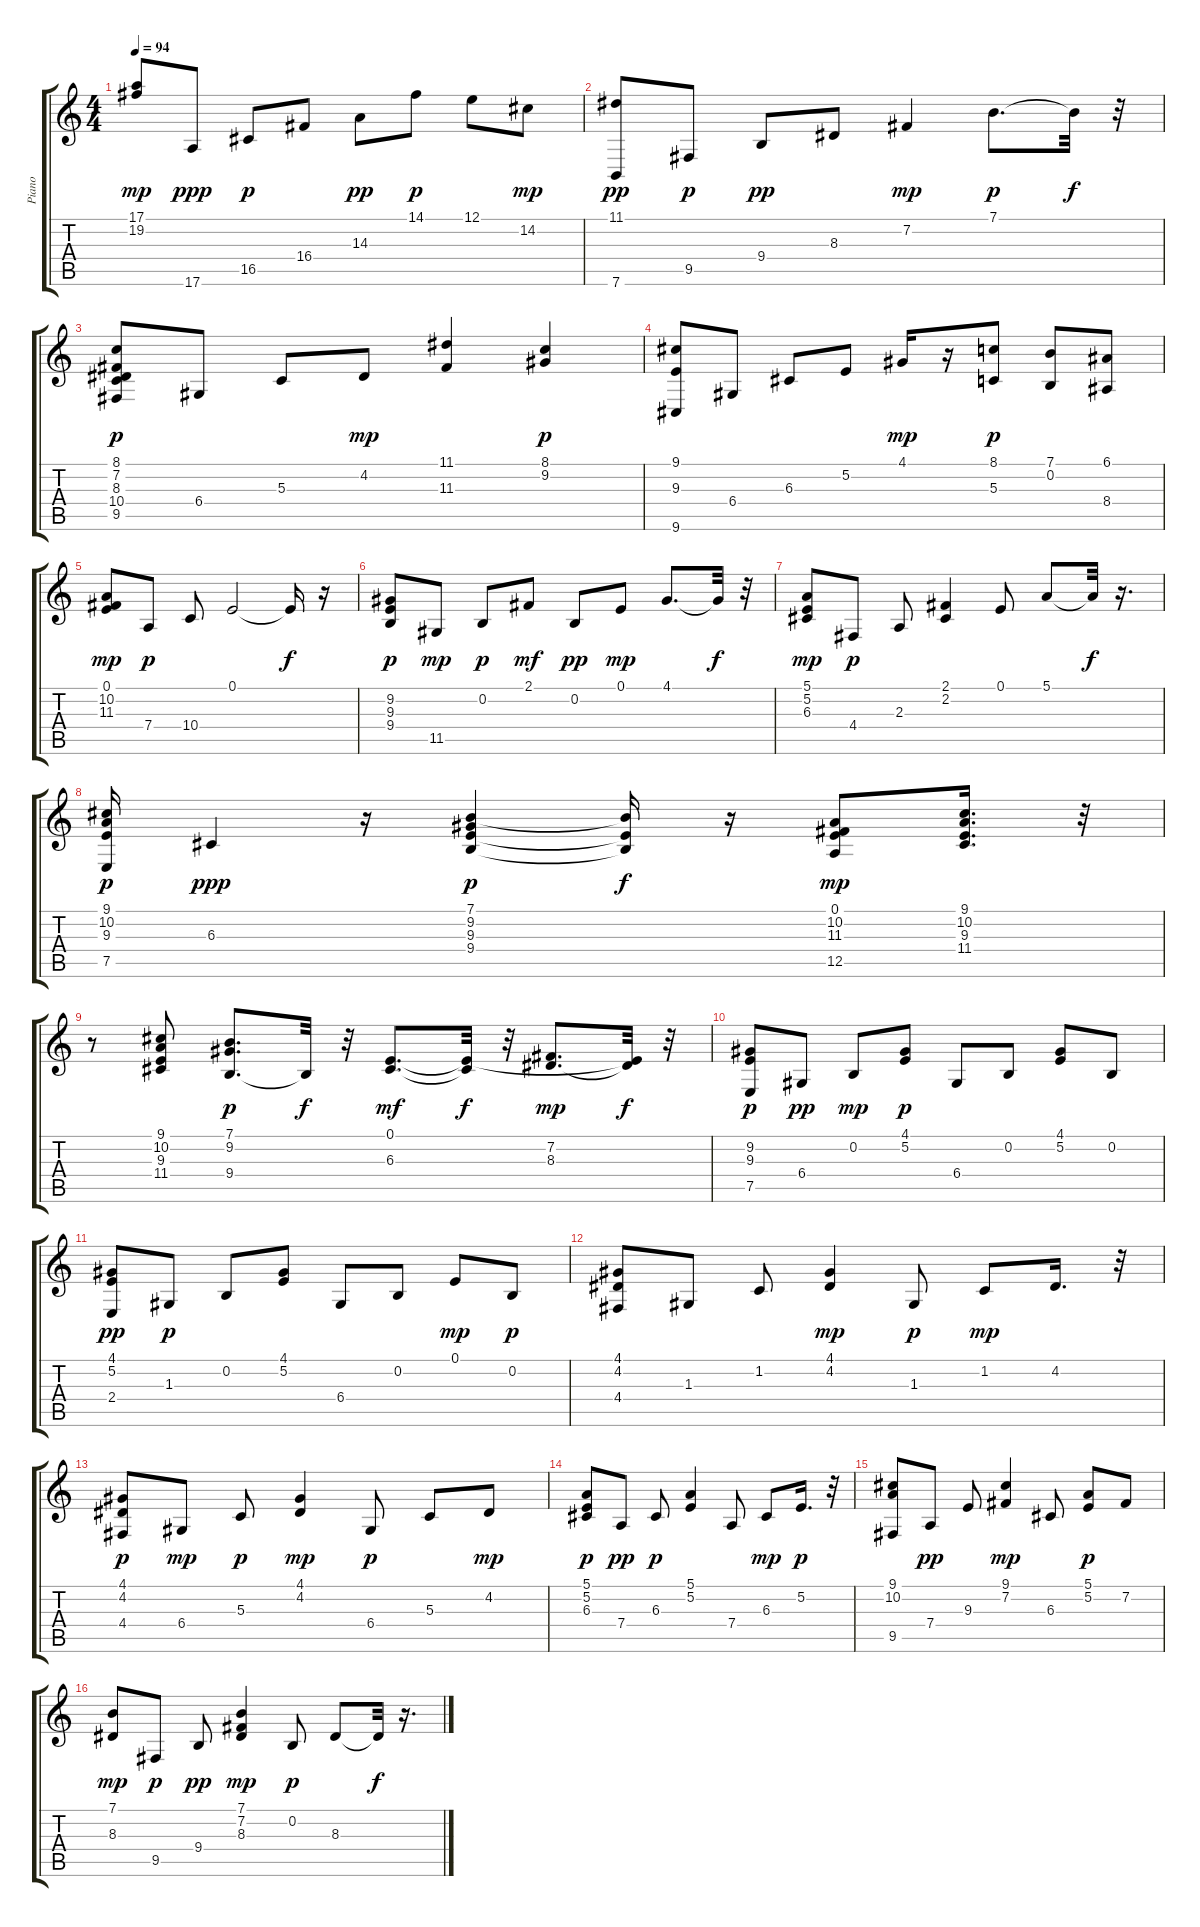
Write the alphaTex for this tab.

\track ("Piano" "Piano") {instrument acousticgrandpiano}
\staff {score tabs}
\tuning (E4 B3 G3 D3 A2 E2) {hide}
\ts (4 4)
\tempo 94
\clef g2
\ks c
(17.1 19.2).8{dy mp} 17.6.8{dy ppp} 16.5.8{dy p} 16.4.8 14.3.8{dy pp} 14.1.8{dy p} 12.1.8 14.2.8{dy mp} |
(11.1 7.6).8{dy pp} 9.5.8{dy p} 9.4.8{dy pp} 8.3.8 7.2.4{dy mp} 7.1.8{d dy p} 7.1{t}.32{dy f} r.32 |
(8.1 7.2 8.3 10.4 9.5).8{dy p} 6.4.8 5.3.8 4.2.8{dy mp} (11.1 11.3).4 (8.1 9.2).4{dy p} |
(9.1 9.3 9.6).8 6.4.8 6.3.8 5.2.8 4.1.16{dy mp} r.16 (8.1 5.3).8{dy p} (7.1 0.2).8 (6.1 8.4).8 |
(0.1 10.2 11.3).8{dy mp} 7.4.8{dy p} 10.4.8 0.1.2 0.1{t}.16{dy f} r.16 |
(9.2 9.3 9.4).8{dy p} 11.5.8{dy mp} 0.2.8{dy p} 2.1.8{dy mf} 0.2.8{dy pp} 0.1.8{dy mp} 4.1.8{d} 4.1{t}.32{dy f} r.32 |
(5.1 5.2 6.3).8{dy mp} 4.4.8{dy p} 2.3.8 (2.1 2.2).4 0.1.8 5.1.8 5.1{t}.32{dy f} r.16{d} |
(9.1 10.2 9.3 7.5).16{dy p} 6.3.4{dy ppp} r.16 (7.1 9.2 9.3 9.4).4{dy p} (7.1{t} 9.3{t} 9.4{t}).16{dy f} r.16 (0.1 10.2 11.3 12.5).8{dy mp} (9.1 10.2 9.3 11.4).16{d} r.32 |
r.8 (9.1 10.2 9.3 11.4).8 (7.1 9.2 9.4).8{d dy p} 9.4{t}.32{dy f} r.32 (0.1 6.3).8{d dy mf} (0.1{t} 6.3{t}).32{dy f} r.32 (7.2 8.3).8{d dy mp} (0.1{t} 8.3{t}).32{dy f} r.32 |
(9.2 9.3 7.5).8{dy p} 6.4.8{dy pp} 0.2.8{dy mp} (4.1 5.2).8{dy p} 6.4.8 0.2.8 (4.1 5.2).8 0.2.8 |
(4.1 5.2 2.4).8{dy pp} 1.3.8{dy p} 0.2.8 (4.1 5.2).8 6.4.8 0.2.8 0.1.8{dy mp} 0.2.8{dy p} |
(4.1 4.2 4.4).8 1.3.8 1.2.8 (4.1 4.2).4{dy mp} 1.3.8{dy p} 1.2.8{dy mp} 4.2.16{d} r.32 |
(4.1 4.2 4.4).8{dy p} 6.4.8{dy mp} 5.3.8{dy p} (4.1 4.2).4{dy mp} 6.4.8{dy p} 5.3.8 4.2.8{dy mp} |
(5.1 5.2 6.3).8{dy p} 7.4.8{dy pp} 6.3.8{dy p} (5.1 5.2).4 7.4.8 6.3.8{dy mp} 5.2.16{d dy p} r.32 |
(9.1 10.2 9.5).8 7.4.8{dy pp} 9.3.8 (9.1 7.2).4{dy mp} 6.3.8 (5.1 5.2).8{dy p} 7.2.8 |
(7.1 8.3).8{dy mp} 9.5.8{dy p} 9.4.8{dy pp} (7.1 7.2 8.3).4{dy mp} 0.2.8{dy p} 8.3.8 8.3{t}.32{dy f} r.16{d}
